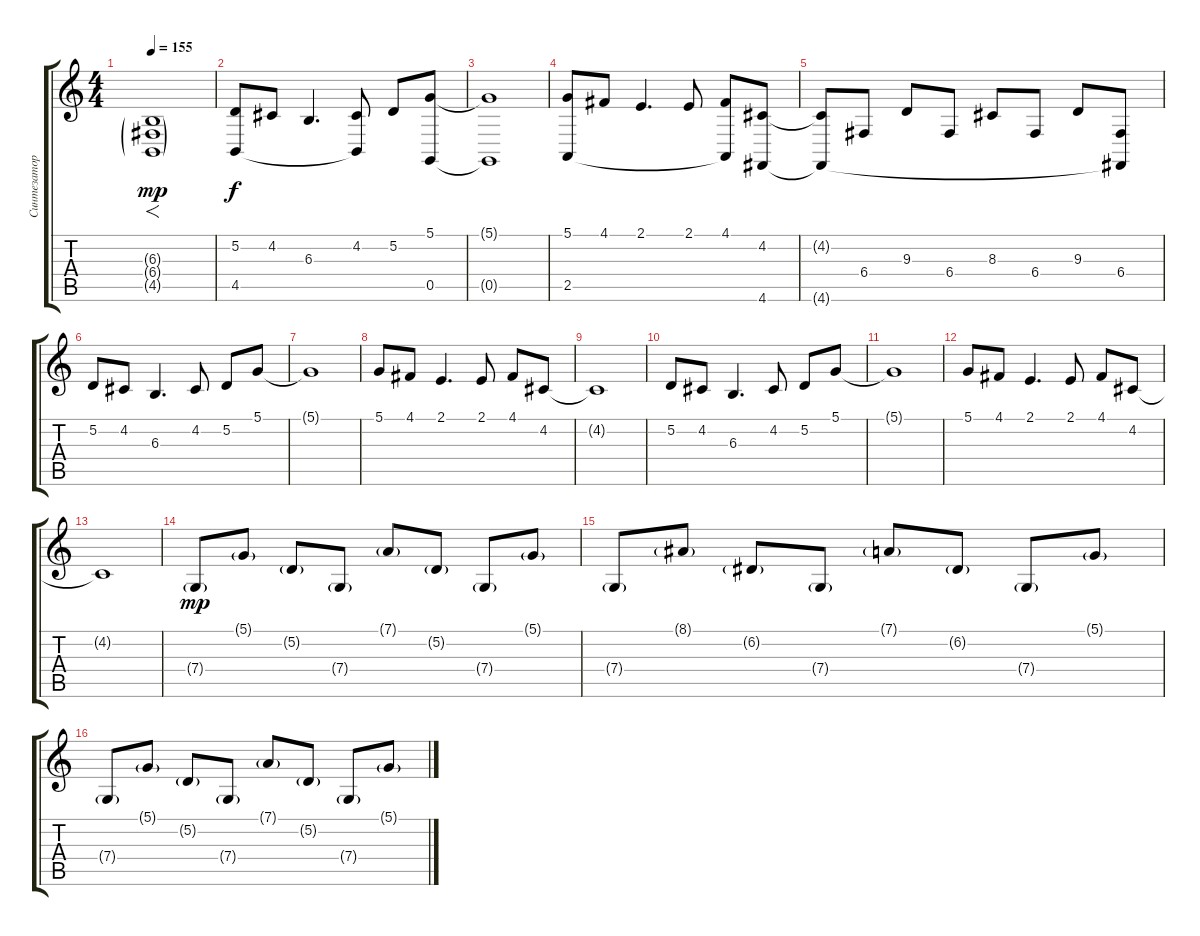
\track ("Синтезатор" "Синтезатор") {instrument stringensemble1}
\staff {score tabs}
\tuning (D4 A3 F3 C3 G2 D2) {hide}
\ts (4 4)
\tempo 155
\clef g2
\ks c
(6.3{g} 6.4{g} 4.5{g}).1{f dy mp instrument stringensemble1} |
(5.2 4.5).8{dy f volume 15} 4.2.8 6.3.4{d} (4.2 4.5{t}).8 5.2.8 (5.1 0.5).8 |
(5.1{t} 0.5{t}).1 |
(5.1 2.5).8 4.1.8 2.1.4{d} 2.1.8 (4.1 2.5{t}).8 (4.2 4.6).8 |
(4.2{t} 4.6{t}).8 6.4.8 9.3.8 6.4.8 8.3.8 6.4.8 9.3.8 (6.4 4.6{t}).8 |
5.2.8 4.2.8 6.3.4{d} 4.2.8 5.2.8 5.1.8 |
5.1{t}.1 |
5.1.8 4.1.8 2.1.4{d} 2.1.8 4.1.8 4.2.8 |
4.2{t}.1 |
5.2.8 4.2.8 6.3.4{d} 4.2.8 5.2.8 5.1.8 |
5.1{t}.1 |
5.1.8 4.1.8 2.1.4{d} 2.1.8 4.1.8 4.2.8 |
4.2{t}.1 |
7.4{g}.8{dy mp} 5.1{g}.8 5.2{g}.8 7.4{g}.8 7.1{g}.8 5.2{g}.8 7.4{g}.8 5.1{g}.8 |
7.4{g}.8 8.1{g}.8 6.2{g}.8 7.4{g}.8 7.1{g}.8 6.2{g}.8 7.4{g}.8 5.1{g}.8 |
7.4{g}.8 5.1{g}.8 5.2{g}.8 7.4{g}.8 7.1{g}.8 5.2{g}.8 7.4{g}.8 5.1{g}.8
